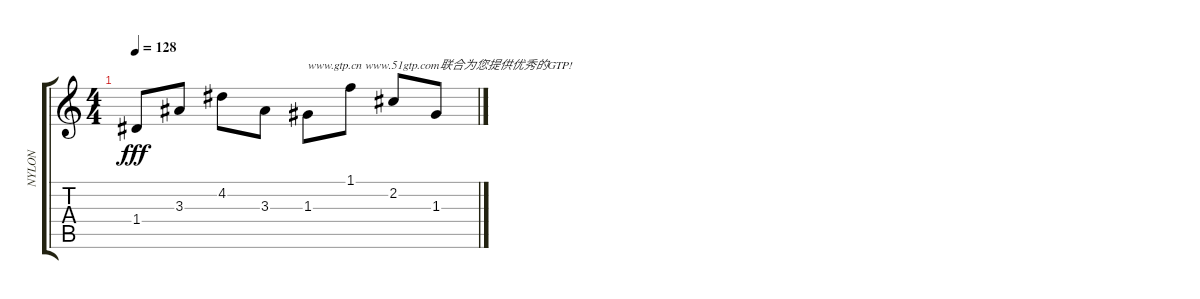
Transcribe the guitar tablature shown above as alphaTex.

\track ("NYLON" "NYLON") {instrument acousticguitarnylon}
\staff {score tabs}
\tuning (E4 B3 G3 D3 A2 E2) {hide}
\ts (4 4)
\tempo 128
\clef g2
\ks c
1.4.8{dy fff} 3.3.8 4.2.8 3.3.8 1.3.8{txt "www.gtp.cn www.51gtp.com联合为您提供优秀的GTP!"} 1.1.8 2.2.8 1.3.8
